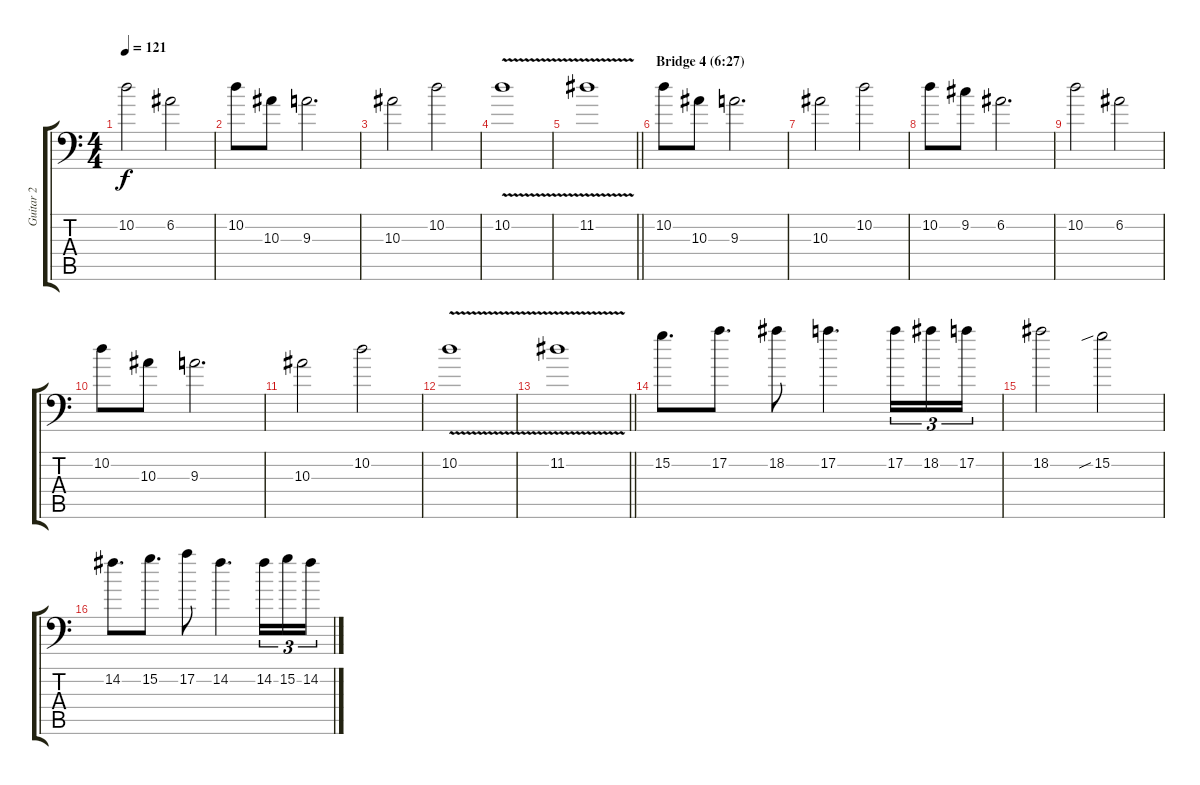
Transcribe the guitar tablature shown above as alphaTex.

\track ("Guitar 2" "Guitar 2") {instrument distortionguitar}
\staff {score tabs}
\tuning (A3 E3 C3 G2 D2 A1) {hide}
\ts (4 4)
\tempo 121
\clef f4
\ks c
10.2.2{dy f} 6.2.2 |
10.2.8 10.3.8 9.3.2{d} |
10.3.2 10.2.2 |
10.2{v}.1 |
\barLineRight lightlight
11.2{v}.1 |
\section ("" "Bridge 4 (6:27)")
10.2.8{volume 14 balance 13} 10.3.8 9.3.2{d} |
10.3.2 10.2.2 |
10.2.8 9.2.8 6.2.2{d} |
10.2.2 6.2.2 |
10.2.8 10.3.8 9.3.2{d} |
10.3.2 10.2.2 |
10.2{v}.1 |
\barLineRight lightlight
11.2{v}.1 |
15.2.8{d} 17.2.8{d} 18.2.8 17.2.4{d} 17.2.16{tu (3 2)} 18.2.16{tu (3 2)} 17.2.16{tu (3 2)} |
18.2.2 15.2{sib}.2 |
14.2.8{d} 15.2.8{d} 17.2.8 14.2.4{d} 14.2.16{tu (3 2)} 15.2.16{tu (3 2)} 14.2.16{tu (3 2)}
